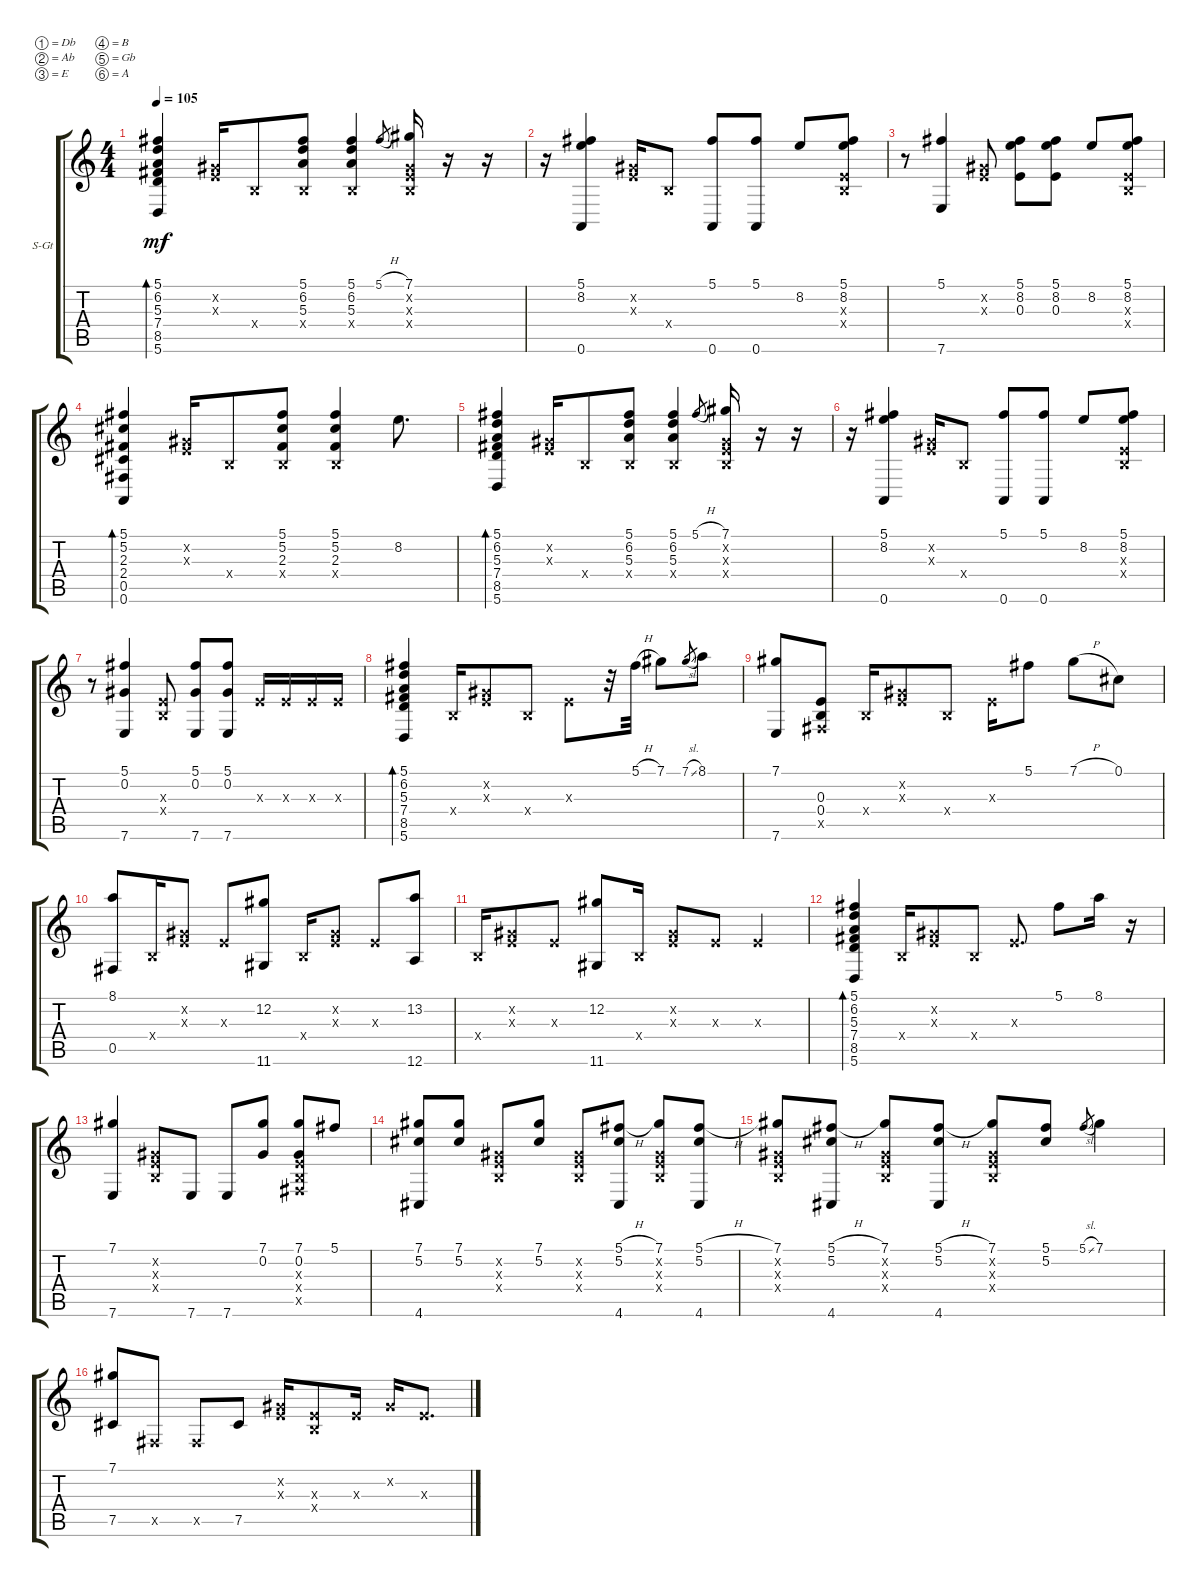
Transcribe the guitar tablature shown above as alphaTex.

\defaultSystemsLayout 4
\bracketExtendMode groupsimilarinstruments
\firstSystemTrackNameOrientation horizontal
\otherSystemsTrackNameOrientation horizontal
\track ("Steel Guitar" "S-Gt") {instrument acousticguitarsteel}
\staff {score tabs}
\tuning (Db4 Ab3 E3 B2 Gb2 A1)
\ts (4 4)
\tempo 105
\clef g2
\ks c
(5.6 8.5 7.4 5.3 6.2 5.1).4{bd 117 dy mf} (0.2{x} 0.3{x}).16 0.4{x}.8 (5.1 5.3 6.2 0.4{x}).8 (5.1 6.2 5.3 0.4{x}).4 5.1{h}.8{gr} (7.1 0.2{x} 0.3{x} 0.4{x}).16 r.16 r.16 |
r.16 (0.6 5.1 8.2).4 (0.2{x} 0.3{x}).16 0.4{x}.8 (5.1 0.6).8 (5.1 0.6).8 8.2.8 (5.1 8.2 0.3{x} 0.4{x}).8 |
r.8 (5.1 7.6).4 (0.2{x} 0.3{x}).8 (0.3 8.2 5.1).8 (5.1 8.2 0.3).8 8.2.8 (8.2 0.3{x} 0.4{x} 5.1).8 |
(5.1 5.2 2.3 2.4 0.5 0.6).4{bd 118} (0.2{x} 0.3{x}).16 0.4{x}.8 (5.1 5.2 2.3 0.4{x}).8 (5.1 5.2 2.3 0.4{x}).4 8.2.8{d} |
(5.6 8.5 7.4 5.3 6.2 5.1).4{bd 117} (0.2{x} 0.3{x}).16 0.4{x}.8 (5.1 5.3 6.2 0.4{x}).8 (5.1 6.2 5.3 0.4{x}).4 5.1{h}.8{gr} (7.1 0.2{x} 0.3{x} 0.4{x}).16 r.16 r.16 |
r.16 (0.6 5.1 8.2).4 (0.2{x} 0.3{x}).16 0.4{x}.8 (5.1 0.6).8 (5.1 0.6).8 8.2.8 (5.1 8.2 0.3{x} 0.4{x}).8 |
r.8 (5.1 0.2 7.6).4 (0.3{x} 0.4{x}).8 (5.1 0.2 7.6).8 (5.1 0.2 7.6).8 0.3{x}.16 0.3{x}.16 0.3{x}.16 0.3{x}.16 |
(5.6 8.5 7.4 5.3 6.2 5.1).4{bd 117} 0.4{x}.16 (0.3{x} 0.2{x}).8 0.4{x}.8 0.3{x}.8 r.32 5.1{h}.32 7.1.8 7.1{sl}.8{gr} 8.1.8 |
(7.1 7.6).8 (0.4 0.3 0.5{x}).8 0.4{x}.16 (0.3{x} 0.2{x}).8 0.4{x}.8 0.3{x}.16 5.1.8 7.1{h}.8 0.1.8 |
(0.5 8.1).8 0.4{x}.16 (0.3{x} 0.2{x}).8 0.3{x}.8 (12.2 11.6).8 0.4{x}.16 (0.3{x} 0.2{x}).8 0.3{x}.8 (13.2 12.6).8 |
0.4{x}.16 (0.3{x} 0.2{x}).8 0.3{x}.8 (12.2 11.6).8 0.4{x}.16 (0.3{x} 0.2{x}).8 0.3{x}.8 0.3{x}.4 |
(5.6 8.5 7.4 5.3 6.2 5.1).4{bd 117} 0.4{x}.16 (0.3{x} 0.2{x}).8 0.4{x}.8 0.3{x}.8{d} 5.1.8 8.1.16 r.16 |
(7.1 7.6).4 (0.2{x} 0.3{x} 0.4{x}).8 7.6.8 7.6.8 (7.1 0.2).8 (0.3{x} 0.4{x} 0.5{x} 0.2 7.1).8 5.1.8 |
(4.6 7.1 5.2).8 (7.1 5.2).8 (0.2{x} 0.3{x} 0.4{x}).8 (7.1 5.2).8 (0.2{x} 0.3{x} 0.4{x}).8 (5.1{h} 5.2 4.6).8 (0.2{x} 0.4{x} 0.3{x} 7.1).8 (5.1{h} 5.2 4.6).8 |
(0.2{x} 0.3{x} 0.4{x} 7.1).8 (5.1{h} 5.2 4.6).8 (0.2{x} 0.3{x} 0.4{x} 7.1).8 (5.1{h} 5.2 4.6).8 (7.1 0.2{x} 0.3{x} 0.4{x}).8 (5.1 5.2).8 5.1{sl}.8{gr} 7.1.4 |
(7.1 7.5).8 0.5{x}.8 0.5{x}.8 7.5.8 (0.2{x} 0.3{x}).16 (0.4{x} 0.3{x}).8 0.3{x}.16 0.2{x}.16 0.3{x}.8{d}
